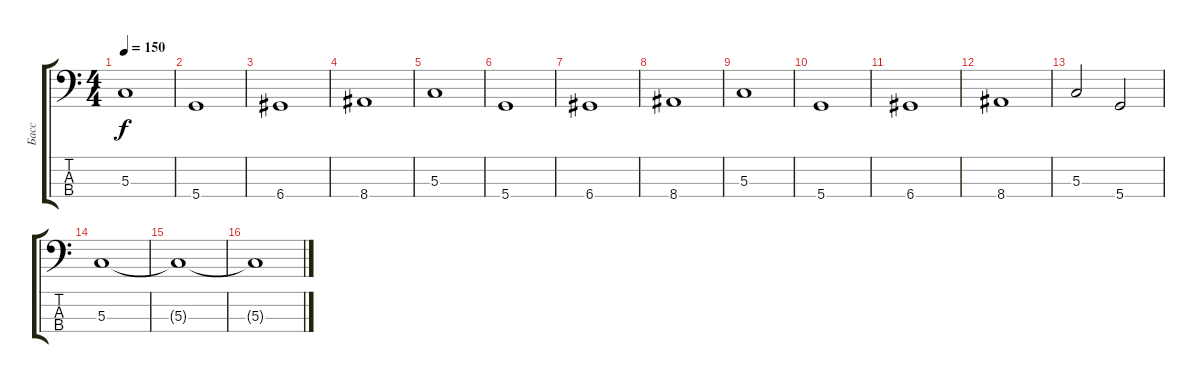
\track ("Басс" "Басс") {instrument electricbassfinger}
\staff {score tabs}
\tuning (F2 C2 G1 D1) {hide}
\ts (4 4)
\tempo 150
\clef f4
\ks c
5.3.1{dy f} |
5.4.1 |
6.4.1 |
8.4.1 |
5.3.1 |
5.4.1 |
6.4.1 |
8.4.1 |
5.3.1 |
5.4.1 |
6.4.1 |
8.4.1 |
5.3.2 5.4.2 |
5.3.1 |
5.3{t}.1 |
5.3{t}.1
